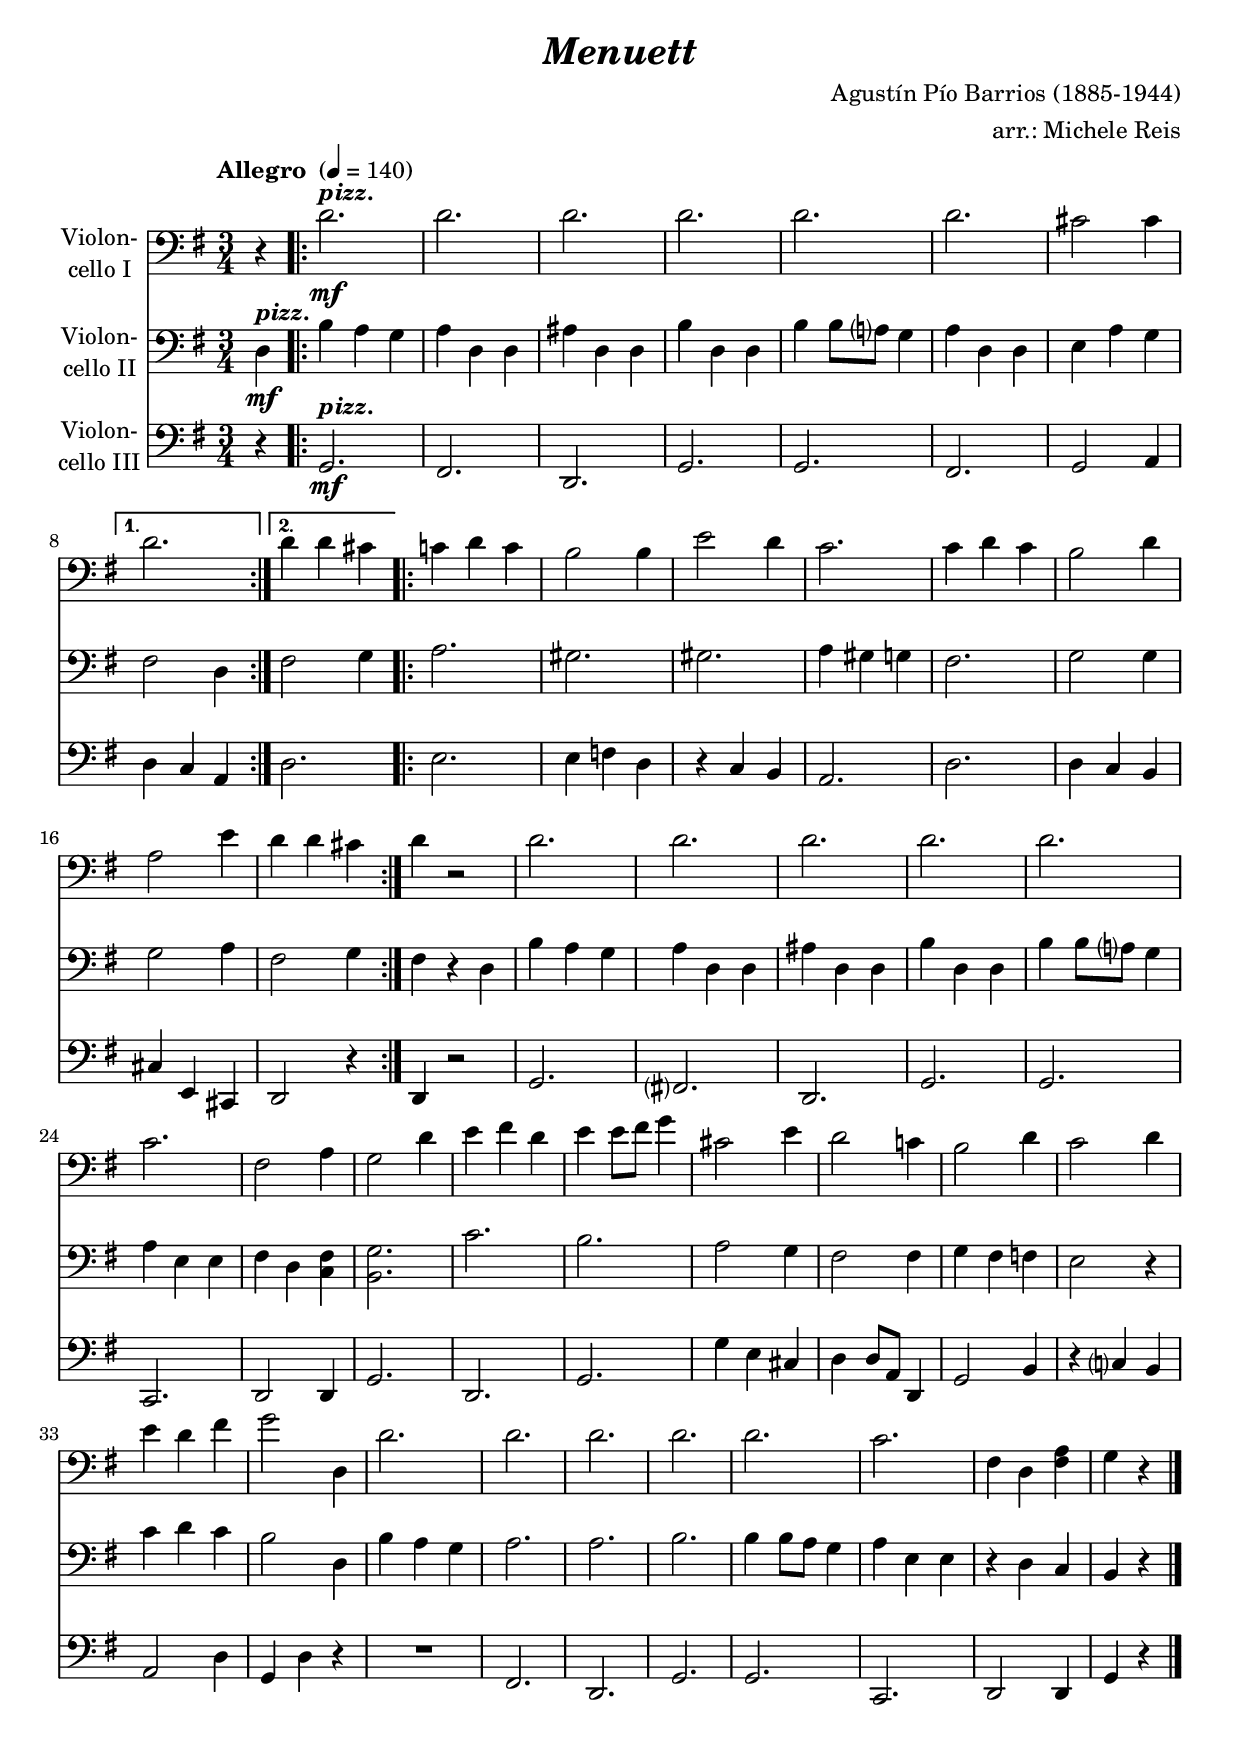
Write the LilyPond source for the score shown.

\version "2.18.2"
\include "deutsch.ly"

#(set-global-staff-size 20.5)

\header {
  title     = \markup \bold \italic "Menuett"
  composer  = "Agustín Pío Barrios (1885-1944)"
  arranger  = "arr.: Michele Reis"
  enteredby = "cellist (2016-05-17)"
%  piece     = ""
}

voiceconsts = {
  \key g \major
  \time 3/4
  \clef "bass"
  \tempo "Allegro " 4=140
  \numericTimeSignature
%  \compressFullBarRests
  \set tupletSpannerDuration = #(ly:make-moment 1 4)
  % Set default beaming for all staves
%  \set Timing.beamExceptions = #'()
%  \set Timing.baseMoment     = #(ly:make-moment 3 8)
%  \set Timing.beatStructure  = #'(1 1)
}

mist = "string ensemble 1"
%miba = "trombone"
%miba = "bassoon"
mivc = "trombone"
mikl = "concertina"
miba = "electric bass (finger)"

pizz = \markup \bold \italic "pizz."

va = \relative c' {
  \voiceconsts

  \partial 4 r4
  \repeat volta 2 {
    d2.^\pizz\mf
    d
    d
    d

    d
    d
    cis2 cis4
  }
  \alternative {
    { d2. }
    { d4 d cis }
  }

  \repeat volta 2 {
    c! d c
    h2 h4
    e2 d4
    c2.

    c4 d c
    h2 d4
    a2 e'4
    d d cis
  }

  d4 r2
  d2.
  d
  d
  d
  d

  c
  fis,2 a4
  g2 d'4
  e fis d
  e e8 fis g4

  cis,2 e4
  d2 c!4
  h2 d4
  c2 d4
  e d fis

  g2 d,4
  d'2.
  d
  d
  d
  d

  c
  fis,4 d <fis a>
  g r \bar "|."
}

\include "v2.ily"
vc = \relative c {
  \voiceconsts

  \partial 4 r4
  \repeat volta 2 {
    g2.^\pizz\mf
    fis
    d
    g

    g
    fis
    g2 a4
  }
  \alternative {
    { d c a }
    { d2. }
  }

  \repeat volta 2 {
    e
    e4 f d
    r c h
    a2.

    d
    d4 c h
    cis e, cis
    d2 r4
  }

  d r2
  g2.
  fis?
  d
  g
  g

  c, d2 d4
  g2.
  d
  g

  g'4 e cis
  d d8 a d,4
  g2 h4
  r c? h
  a2 d4

  g, d' r
  R2.
  fis,2.
  d
  g
  g

  c,
  d2 d4
  g r \bar "|."
}


music = <<
      \new Staff {
        \set Staff.midiInstrument = \miba
        \set Staff.instrumentName = \markup \center-column { "Violon-" "cello I" }
        \transpose g g { \va }
      }

      \new Staff {
        \set Staff.midiInstrument = \miba
        \set Staff.instrumentName = \markup \center-column { "Violon-" "cello II" }
        \transpose g g { \vb }
      }

      \new Staff {
        \set Staff.midiInstrument = \miba
        \set Staff.instrumentName = \markup \center-column { "Violon-" "cello III" }
        \transpose g g { \vc }
      }
>>

\book {
  \score {
   \music
    \layout {}
  }

  \score {
    \unfoldRepeats \music

    \midi {
      \context {
        \Score
      }
    }
  }
}
